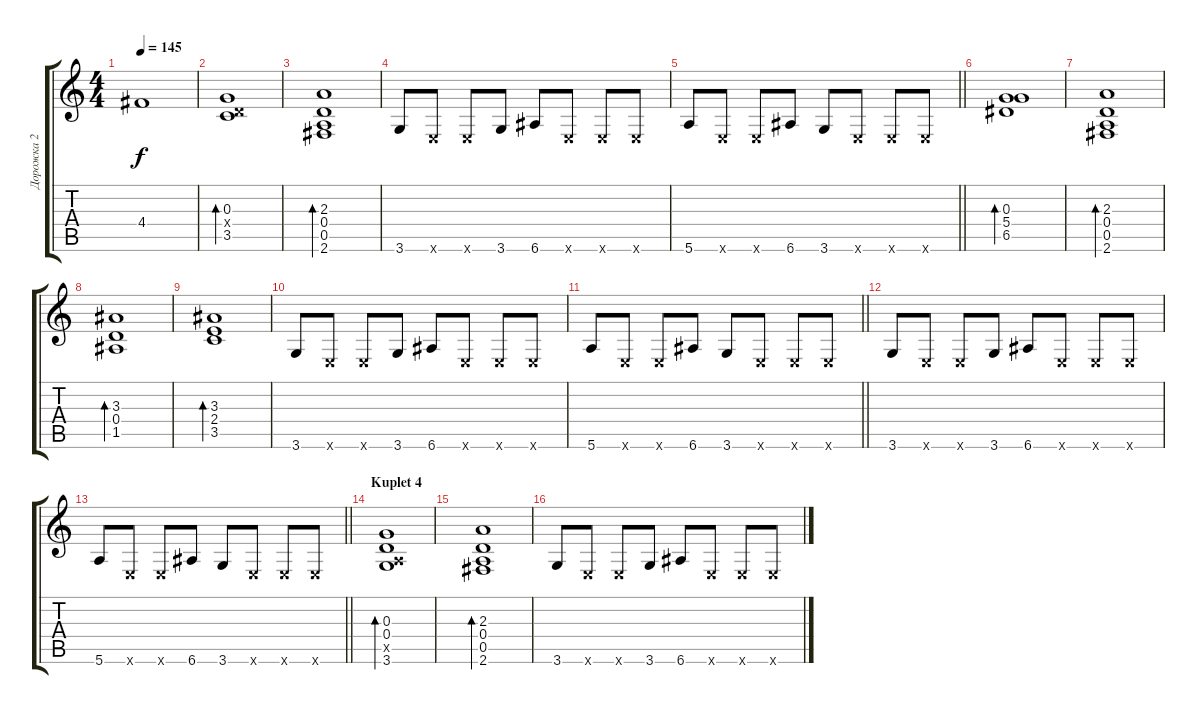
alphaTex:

\track ("Дорожка 2" "Дорожка 2") {instrument acousticguitarsteel}
\staff {score tabs}
\tuning (E4 B3 G3 D3 A2 E2) {hide}
\ts (4 4)
\tempo 145
\clef g2
\ks c
4.4{t}.1{dy f} |
(0.3 0.4{x} 3.5).1{bd 60} |
(2.3 0.4 0.5 2.6).1{bd 60} |
3.6.8 0.6{x}.8 0.6{x}.8 3.6.8 6.6.8 0.6{x}.8 0.6{x}.8 0.6{x}.8 |
\barLineRight lightlight
5.6.8 0.6{x}.8 0.6{x}.8 6.6.8 3.6.8 0.6{x}.8 0.6{x}.8 0.6{x}.8 |
(0.3 5.4 6.5).1{bd 60} |
(2.3 0.4 0.5 2.6).1{bd 60} |
(3.3 0.4 1.5).1{bd 60} |
(3.3 2.4 3.5).1{bd 60} |
3.6.8 0.6{x}.8 0.6{x}.8 3.6.8 6.6.8 0.6{x}.8 0.6{x}.8 0.6{x}.8 |
\barLineRight lightlight
5.6.8 0.6{x}.8 0.6{x}.8 6.6.8 3.6.8 0.6{x}.8 0.6{x}.8 0.6{x}.8 |
3.6.8 0.6{x}.8 0.6{x}.8 3.6.8 6.6.8 0.6{x}.8 0.6{x}.8 0.6{x}.8 |
\barLineRight lightlight
5.6.8 0.6{x}.8 0.6{x}.8 6.6.8 3.6.8 0.6{x}.8 0.6{x}.8 0.6{x}.8 |
\section ("" "Kuplet 4")
(0.3 0.4 0.5{x} 3.6).1{bd 60} |
(2.3 0.4 0.5 2.6).1{bd 60} |
3.6.8 0.6{x}.8 0.6{x}.8 3.6.8 6.6.8 0.6{x}.8 0.6{x}.8 0.6{x}.8
